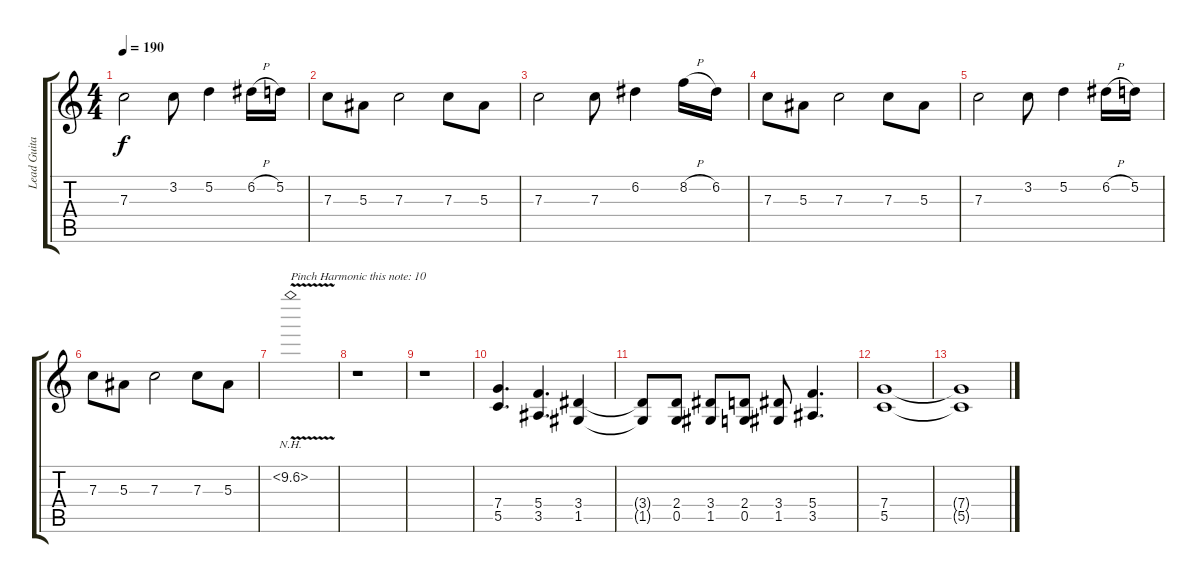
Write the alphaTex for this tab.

\track ("Lead Guitar" "Lead Guita") {instrument distortionguitar}
\staff {score tabs}
\tuning (D4 A3 F3 C3 G2 C2) {hide}
\ts (4 4)
\tempo 190
\clef g2
\ks c
7.3.2{dy f} 3.2.8 5.2.4 6.2{h}.16 5.2.16 |
7.3.8 5.3.8 7.3.2 7.3.8 5.3.8 |
7.3.2 7.3.8 6.2.4 8.2{h}.16 6.2.16 |
7.3.8 5.3.8 7.3.2 7.3.8 5.3.8 |
7.3.2 3.2.8 5.2.4 6.2{h}.16 5.2.16 |
7.3.8 5.3.8 7.3.2 7.3.8 5.3.8 |
10.2{nh v}.1{txt "Pinch Harmonic this note: 10"} |
r.1 |
r.1 |
(7.4 5.5).4{d} (5.4 3.5).4{d} (3.4 1.5).4 |
(3.4{t} 1.5{t}).8 (2.4 0.5).8 (3.4 1.5).8 (2.4 0.5).8 (3.4 1.5).8 (5.4 3.5).4{d} |
(7.4 5.5).1 |
(7.4{t} 5.5{t}).1
